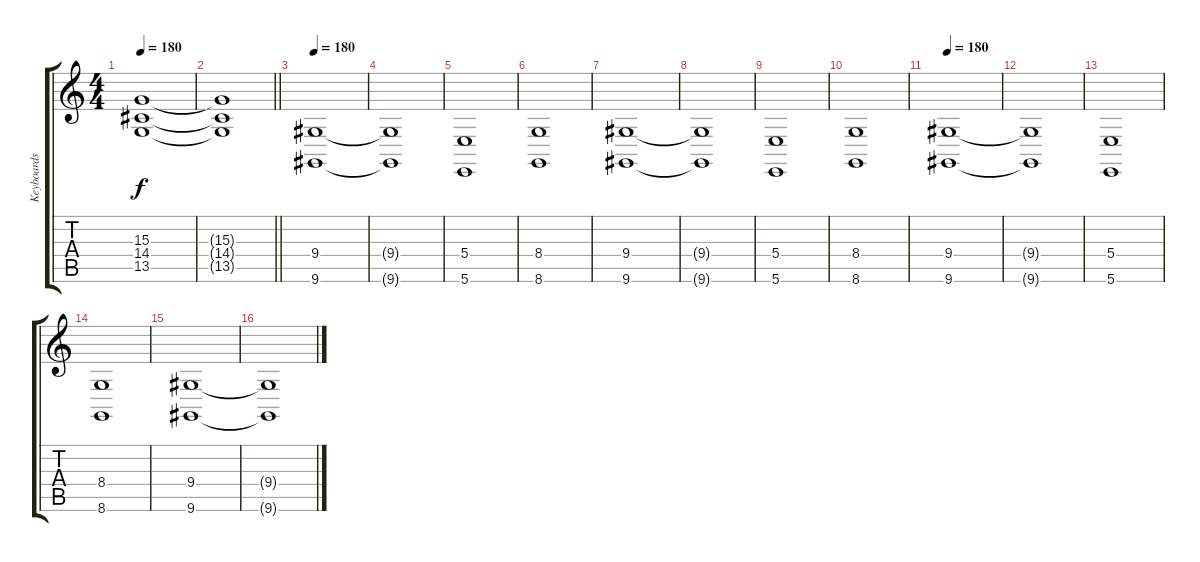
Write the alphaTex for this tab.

\track ("Keyboards II (Rythm)" "Keyboards ") {instrument stringensemble1}
\staff {score tabs}
\tuning (Db4 Ab3 E3 B2 Gb2 B1) {hide}
\ts (4 4)
\tempo 180
\clef g2
\ks c
(15.3 14.4 13.5).1{dy f} |
\barLineRight lightlight
(15.3{t} 14.4{t} 13.5{t}).1 |
\section ("" "")
\tempo 180
(9.4 9.6).1{instrument stringensemble1} |
(9.4{t} 9.6{t}).1 |
(5.4 5.6).1 |
(8.4 8.6).1 |
(9.4 9.6).1 |
(9.4{t} 9.6{t}).1 |
(5.4 5.6).1 |
(8.4 8.6).1 |
\tempo 180
(9.4 9.6).1{instrument stringensemble1} |
(9.4{t} 9.6{t}).1 |
(5.4 5.6).1 |
(8.4 8.6).1 |
(9.4 9.6).1 |
(9.4{t} 9.6{t}).1
